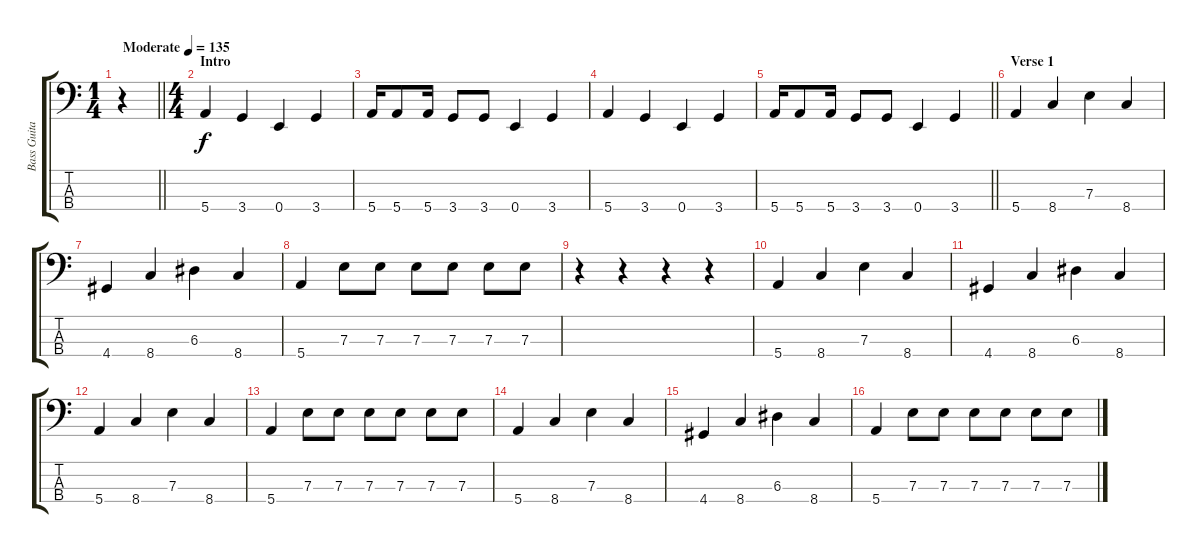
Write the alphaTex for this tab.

\track ("Bass Guitar" "Bass Guita") {instrument electricbassfinger}
\staff {score tabs}
\tuning (G2 D2 A1 E1) {hide}
\ts (1 4)
\tempo (135 "Moderate")
\clef f4
\barLineRight lightlight
\ks c
r.4{dy f instrument electricbassfinger} |
\ts (4 4)
\section ("" "Intro")
5.4.4 3.4.4 0.4.4 3.4.4 |
5.4.16 5.4.8 5.4.16 3.4.8 3.4.8 0.4.4 3.4.4 |
5.4.4 3.4.4 0.4.4 3.4.4 |
\barLineRight lightlight
5.4.16 5.4.8 5.4.16 3.4.8 3.4.8 0.4.4 3.4.4 |
\section ("" "Verse 1")
5.4.4 8.4.4 7.3.4 8.4.4 |
4.4.4 8.4.4 6.3.4 8.4.4 |
5.4.4 7.3.8 7.3.8 7.3.8 7.3.8 7.3.8 7.3.8 |
r.4 r.4 r.4 r.4 |
5.4.4 8.4.4 7.3.4 8.4.4 |
4.4.4 8.4.4 6.3.4 8.4.4 |
5.4.4 8.4.4 7.3.4 8.4.4 |
5.4.4 7.3.8 7.3.8 7.3.8 7.3.8 7.3.8 7.3.8 |
5.4.4 8.4.4 7.3.4 8.4.4 |
4.4.4 8.4.4 6.3.4 8.4.4 |
5.4.4 7.3.8 7.3.8 7.3.8 7.3.8 7.3.8 7.3.8
